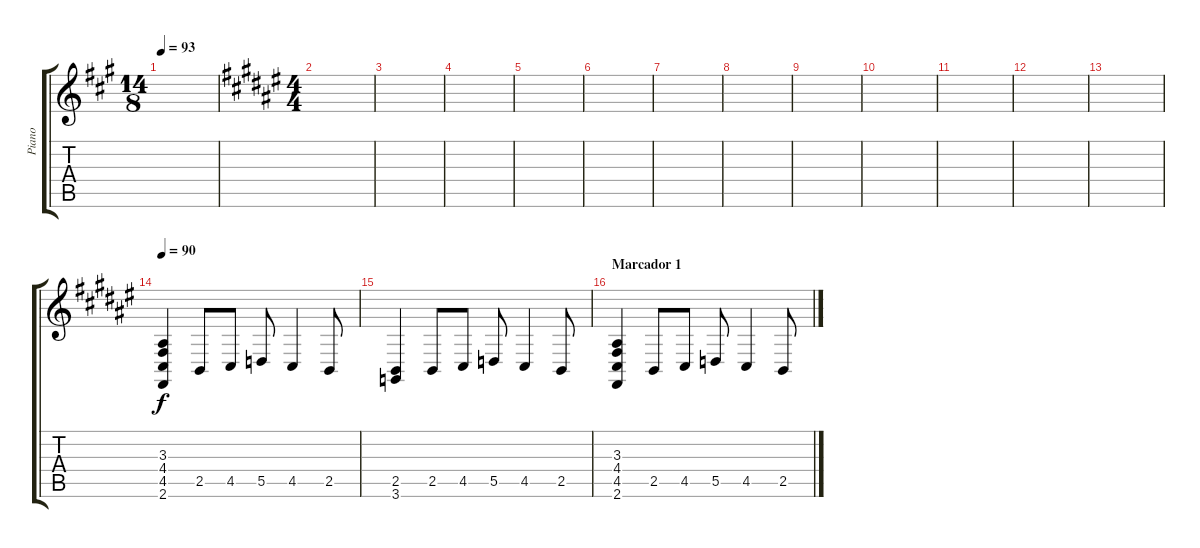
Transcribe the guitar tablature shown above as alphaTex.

\track ("Piano" "Piano") {instrument acousticgrandpiano}
\staff {score tabs}
\tuning (E4 B3 G3 D3 A2 E2) {hide}
\ts (14 8)
\tempo 93
\clef g2
\ks a
|
\ts (4 4)
\ks f#
|
|
|
|
|
|
|
|
|
|
|
|
\tempo 90
(3.3 4.4 4.5 2.6).4 2.5.8 4.5.8 5.5.8 4.5.4 2.5.8 |
(2.5 3.6).4 2.5.8 4.5.8 5.5.8 4.5.4 2.5.8 |
\section ("" "Marcador 1")
(3.3 4.4 4.5 2.6).4 2.5.8 4.5.8 5.5.8 4.5.4 2.5.8
